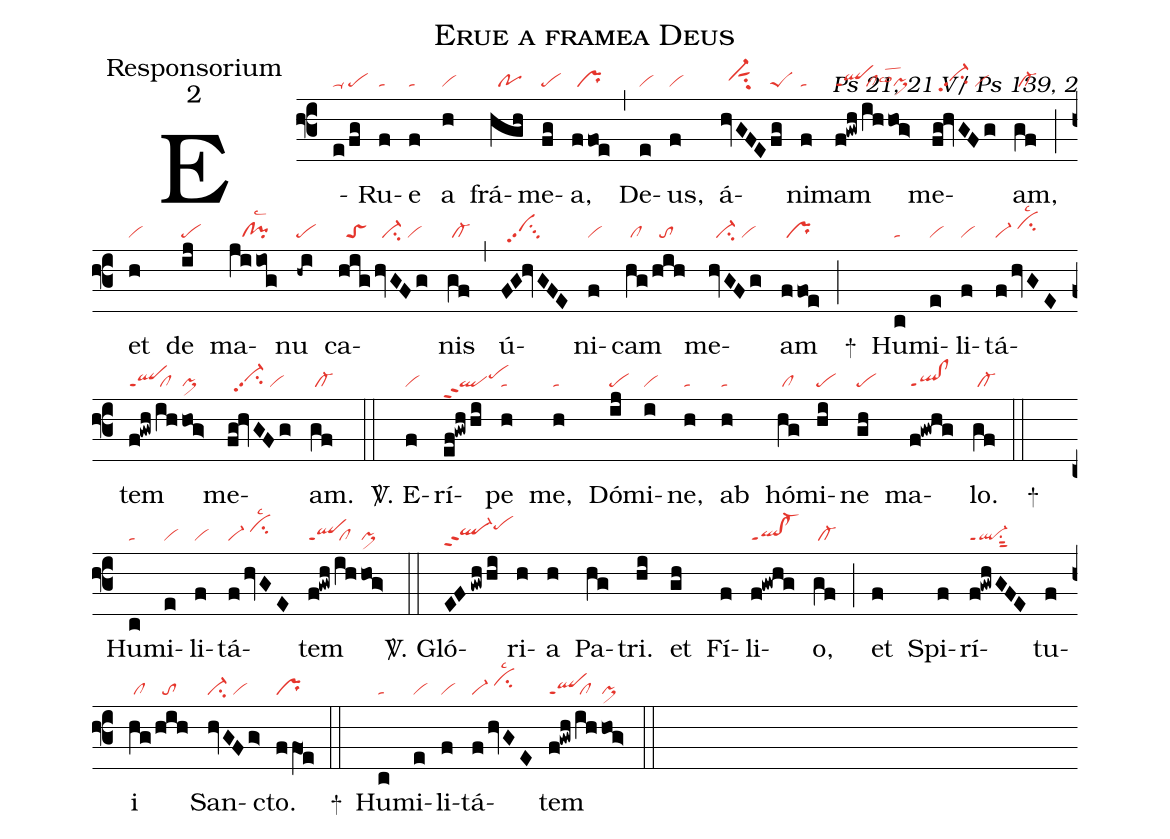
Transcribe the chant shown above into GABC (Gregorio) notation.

name:Erue a framea Deus;
office-part:Responsorium;
mode:2;
commentary:Ps 21, 21 V/ Ps 139, 2;
nabc-lines:1;
%%
(f3)E(e|ta-|/fg|pe)Ru(f|ta)e(f|ta) a(h|vi) frá(hgh|//po)me(fg|pe)a,(ffoe|/pr) (,) De(e|vi)us,(f|vi) á(hvGFE|//vi-hhsut1su2|fg|peS)ni(f|ta)mam(f!gwh|qlppt1|/ih|/cllsco3|hog>|/pi>) me(fg!hvGFg|//vi-hhpp2su2/vi)am,(gf|/cl-) (;) et(h|vi) de(ij|pe) ma(jiiog|///cl!pilsc2)nu(-hi|pe) ca(hig|//toS|/hvGFg|//vi-su2/vi)nis(gf|/cl-) (,) ú(FG!hvGFE|//vihhpp2su3)ni(f|vi)cam(hg|/cl|/hih|//to) me(hvGFg|//vi-su2/vi)am(ffoe|/pr) (;)
+() Hu(c|ta)mi(e|vi)li(f|vi)tá(f/hvGE|vi-/cihilsc2)tem(f!gwh|qlppt1|/ih|/cl|hog>|pi>) me(fg!hvGFg|//vi-hhpp2su2/vi)am.(gf|/cl-) (::)

<sp>V/</sp>. E(f|vi)rí(ef!gwhhi|qlppt2pehi)pe(h|ta) me,(h|ta) Dó(ij|pe)mi(i|vi)ne,(h|ta) ab(h|ta) hó(hg|/cl)mi(hi|pe)ne(gh|pe) ma(f!gwhg|ql!clppt1)lo.(gf|/cl-) (::)
+() Hu(c|ta)mi(e|vi)li(f|vi)tá(f/hvGE|vi-/cihilsc2)tem(f!gwh|qlppt1|/ih|/cl|hog>|pi>) (::)

<sp>V/</sp>. Gló(EFgwhhi|ql-hhppt2pehj)ri(h)a(h) Pa(hg)tri.(hi)
et(gh) Fí(f)li(f!gwhg|ql!cl-ppt1)o,(gf|/cl-) (;)
et(f) Spi(f)rí(f!gwhGFE|ql-ppt1su1sut2)tu(f)i(hg|/cl|/hih|//to) San(hvGFg>|ci-/vi)cto.(ffO1e|pr) (::)
+() Hu(c|ta)mi(e|vi)li(f|vi)tá(f/hvGE|vi-/cihilsc2)tem(f!gwh|qlppt1|/ih|/cl|hog>|pi>) (::)
